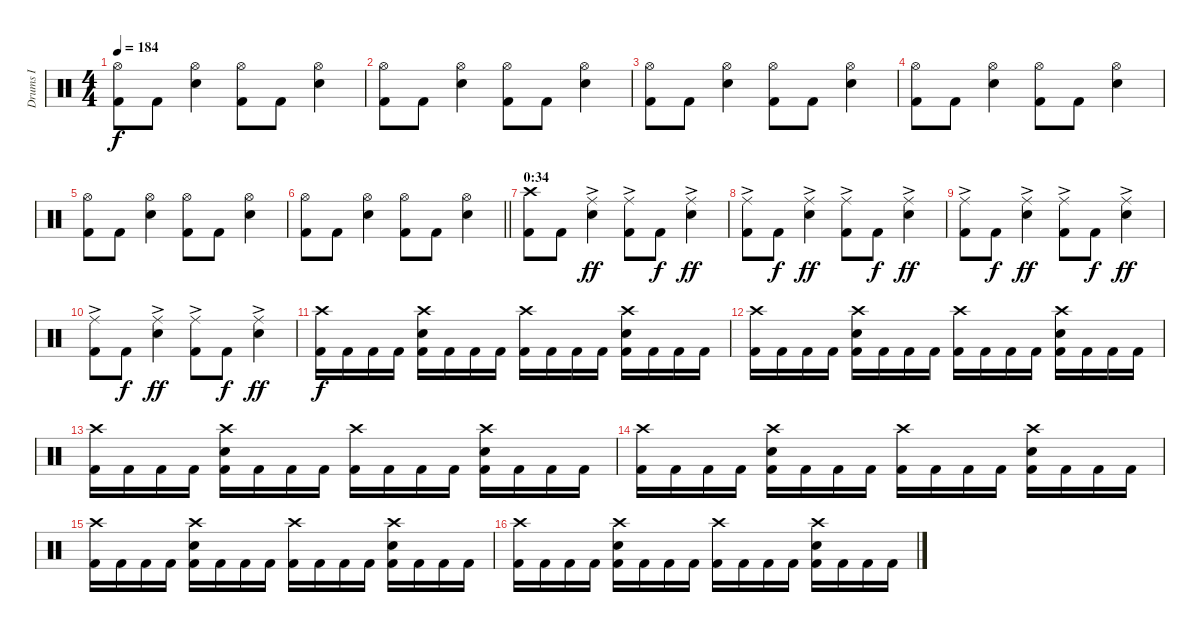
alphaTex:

\track ("Drums I" "Drums I") {instrument percussion}
\staff {score}
\articulation defaults
\ts (4 4)
\tempo 184
\clef neutral
\ks aminor
("Hi-Hat (open)" "Kick (hit) 2").8{dy f} "Kick (hit) 2".8 ("Hi-Hat (open)" "Snare (hit) 2").4 ("Hi-Hat (open)" "Kick (hit) 2").8 "Kick (hit) 2".8 ("Hi-Hat (open)" "Snare (hit) 2").4 |
("Hi-Hat (open)" "Kick (hit) 2").8 "Kick (hit) 2".8 ("Hi-Hat (open)" "Snare (hit) 2").4 ("Hi-Hat (open)" "Kick (hit) 2").8 "Kick (hit) 2".8 ("Hi-Hat (open)" "Snare (hit) 2").4 |
("Hi-Hat (open)" "Kick (hit) 2").8 "Kick (hit) 2".8 ("Hi-Hat (open)" "Snare (hit) 2").4 ("Hi-Hat (open)" "Kick (hit) 2").8 "Kick (hit) 2".8 ("Hi-Hat (open)" "Snare (hit) 2").4 |
("Hi-Hat (open)" "Kick (hit) 2").8 "Kick (hit) 2".8 ("Hi-Hat (open)" "Snare (hit) 2").4 ("Hi-Hat (open)" "Kick (hit) 2").8 "Kick (hit) 2".8 ("Hi-Hat (open)" "Snare (hit) 2").4 |
("Hi-Hat (open)" "Kick (hit) 2").8 "Kick (hit) 2".8 ("Hi-Hat (open)" "Snare (hit) 2").4 ("Hi-Hat (open)" "Kick (hit) 2").8 "Kick (hit) 2".8 ("Hi-Hat (open)" "Snare (hit) 2").4 |
\barLineRight lightlight
("Hi-Hat (open)" "Kick (hit) 2").8 "Kick (hit) 2".8 ("Hi-Hat (open)" "Snare (hit) 2").4 ("Hi-Hat (open)" "Kick (hit) 2").8 "Kick (hit) 2".8 ("Hi-Hat (open)" "Snare (hit) 2").4 |
\section ("" "0:34")
("Crash high (hit)" "Kick (hit) 2").8 "Kick (hit) 2".8 ("Ride (middle)"{ac} "Snare (hit) 2").4{dy ff} ("Ride (middle)"{ac} "Kick (hit) 2").8 "Kick (hit) 2".8{dy f} ("Ride (middle)"{ac} "Snare (hit) 2").4{dy ff} |
("Ride (middle)"{ac} "Kick (hit) 2").8 "Kick (hit) 2".8{dy f} ("Ride (middle)"{ac} "Snare (hit) 2").4{dy ff} ("Ride (middle)"{ac} "Kick (hit) 2").8 "Kick (hit) 2".8{dy f} ("Ride (middle)"{ac} "Snare (hit) 2").4{dy ff} |
("Ride (middle)"{ac} "Kick (hit) 2").8 "Kick (hit) 2".8{dy f} ("Ride (middle)"{ac} "Snare (hit) 2").4{dy ff} ("Ride (middle)"{ac} "Kick (hit) 2").8 "Kick (hit) 2".8{dy f} ("Ride (middle)"{ac} "Snare (hit) 2").4{dy ff} |
("Ride (middle)"{ac} "Kick (hit) 2").8 "Kick (hit) 2".8{dy f} ("Ride (middle)"{ac} "Snare (hit) 2").4{dy ff} ("Ride (middle)"{ac} "Kick (hit) 2").8 "Kick (hit) 2".8{dy f} ("Ride (middle)"{ac} "Snare (hit) 2").4{dy ff} |
("Crash high (hit)" "Kick (hit) 2").16{dy f} "Kick (hit) 2".16 "Kick (hit) 2".16 "Kick (hit) 2".16 ("Crash high (hit)" "Snare (hit) 2" "Kick (hit) 2").16 "Kick (hit) 2".16 "Kick (hit) 2".16 "Kick (hit) 2".16 ("Crash high (hit)" "Kick (hit) 2").16 "Kick (hit) 2".16 "Kick (hit) 2".16 "Kick (hit) 2".16 ("Crash high (hit)" "Snare (hit) 2" "Kick (hit) 2").16 "Kick (hit) 2".16 "Kick (hit) 2".16 "Kick (hit) 2".16 |
("Crash high (hit)" "Kick (hit) 2").16 "Kick (hit) 2".16 "Kick (hit) 2".16 "Kick (hit) 2".16 ("Crash high (hit)" "Snare (hit) 2" "Kick (hit) 2").16 "Kick (hit) 2".16 "Kick (hit) 2".16 "Kick (hit) 2".16 ("Crash high (hit)" "Kick (hit) 2").16 "Kick (hit) 2".16 "Kick (hit) 2".16 "Kick (hit) 2".16 ("Crash high (hit)" "Snare (hit) 2" "Kick (hit) 2").16 "Kick (hit) 2".16 "Kick (hit) 2".16 "Kick (hit) 2".16 |
("Crash high (hit)" "Kick (hit) 2").16 "Kick (hit) 2".16 "Kick (hit) 2".16 "Kick (hit) 2".16 ("Crash high (hit)" "Snare (hit) 2" "Kick (hit) 2").16 "Kick (hit) 2".16 "Kick (hit) 2".16 "Kick (hit) 2".16 ("Crash high (hit)" "Kick (hit) 2").16 "Kick (hit) 2".16 "Kick (hit) 2".16 "Kick (hit) 2".16 ("Crash high (hit)" "Snare (hit) 2" "Kick (hit) 2").16 "Kick (hit) 2".16 "Kick (hit) 2".16 "Kick (hit) 2".16 |
("Crash high (hit)" "Kick (hit) 2").16 "Kick (hit) 2".16 "Kick (hit) 2".16 "Kick (hit) 2".16 ("Crash high (hit)" "Snare (hit) 2" "Kick (hit) 2").16 "Kick (hit) 2".16 "Kick (hit) 2".16 "Kick (hit) 2".16 ("Crash high (hit)" "Kick (hit) 2").16 "Kick (hit) 2".16 "Kick (hit) 2".16 "Kick (hit) 2".16 ("Crash high (hit)" "Snare (hit) 2" "Kick (hit) 2").16 "Kick (hit) 2".16 "Kick (hit) 2".16 "Kick (hit) 2".16 |
("Crash high (hit)" "Kick (hit) 2").16 "Kick (hit) 2".16 "Kick (hit) 2".16 "Kick (hit) 2".16 ("Crash high (hit)" "Snare (hit) 2" "Kick (hit) 2").16 "Kick (hit) 2".16 "Kick (hit) 2".16 "Kick (hit) 2".16 ("Crash high (hit)" "Kick (hit) 2").16 "Kick (hit) 2".16 "Kick (hit) 2".16 "Kick (hit) 2".16 ("Crash high (hit)" "Snare (hit) 2" "Kick (hit) 2").16 "Kick (hit) 2".16 "Kick (hit) 2".16 "Kick (hit) 2".16 |
("Crash high (hit)" "Kick (hit) 2").16 "Kick (hit) 2".16 "Kick (hit) 2".16 "Kick (hit) 2".16 ("Crash high (hit)" "Snare (hit) 2" "Kick (hit) 2").16 "Kick (hit) 2".16 "Kick (hit) 2".16 "Kick (hit) 2".16 ("Crash high (hit)" "Kick (hit) 2").16 "Kick (hit) 2".16 "Kick (hit) 2".16 "Kick (hit) 2".16 ("Crash high (hit)" "Snare (hit) 2" "Kick (hit) 2").16 "Kick (hit) 2".16 "Kick (hit) 2".16 "Kick (hit) 2".16
